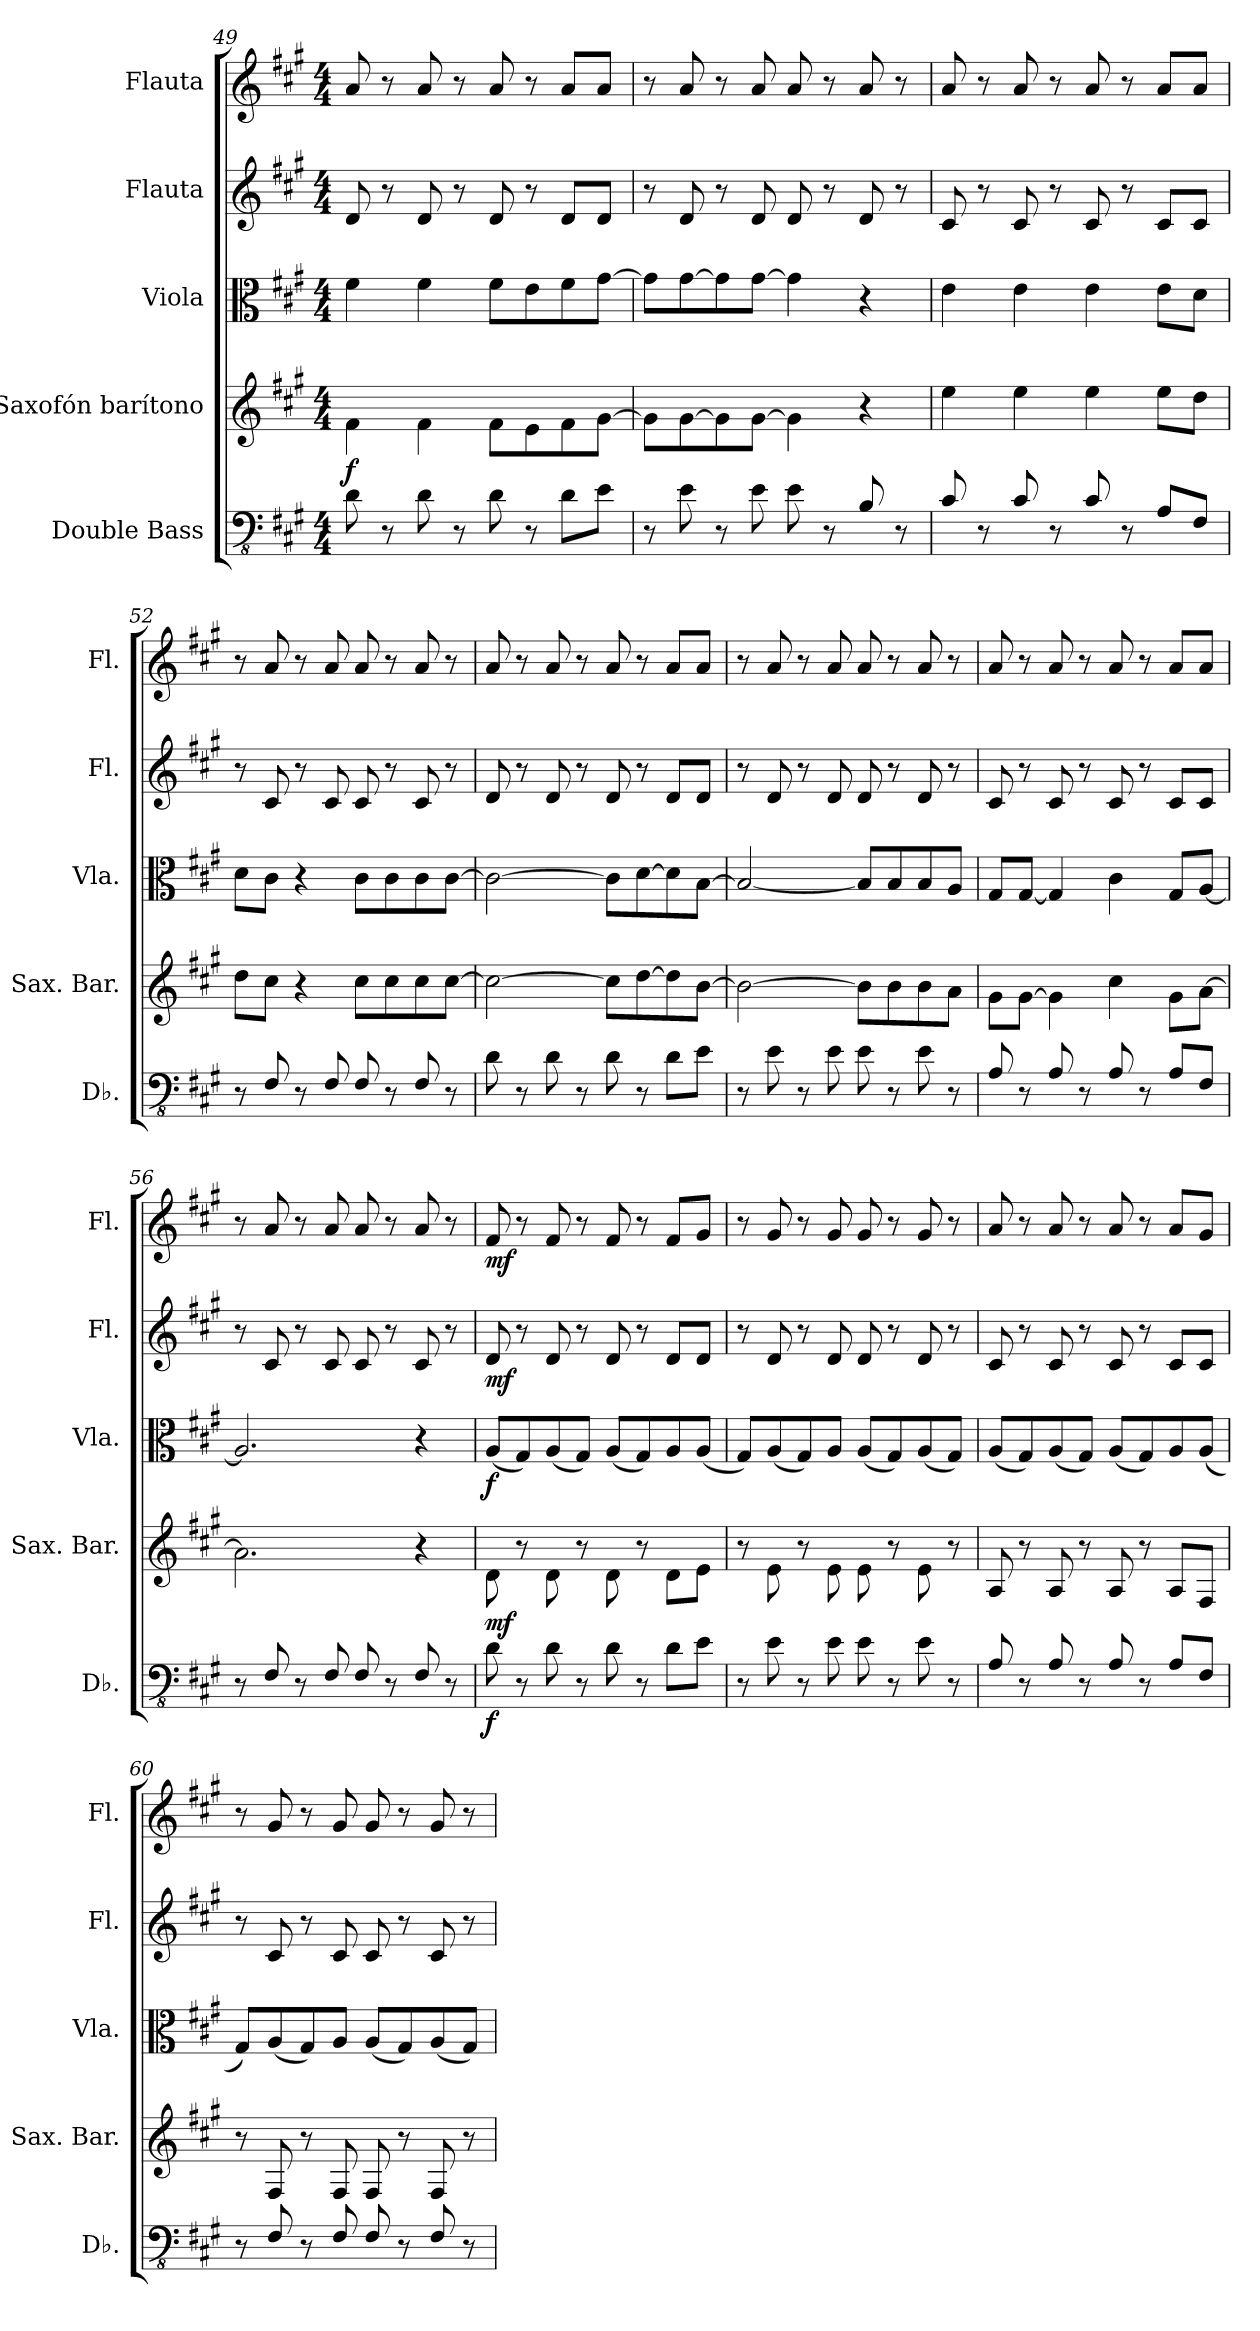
**kern	**dynam	**kern	**dynam	**kern	**dynam	**kern	**dynam	**kern	**dynam
*part5	*part5	*part4	*part4	*part3	*part3	*part2	*part2	*part1	*part1
*staff5	*staff5	*staff4	*staff4	*staff3	*staff3	*staff2	*staff2	*staff1	*staff1
*I"Double Bass	*	*I"Saxofón barítono	*	*I"Viola	*	*I"Flauta	*	*I"Flauta	*
*I'Db.	*	*I'Sax. Bar.	*	*I'Vla.	*	*I'Fl.	*	*I'Fl.	*
!!LO:LB:g=z
*clefFv4	*	*clefG2	*	*clefC3	*	*clefG2	*	*clefG2	*
*ITrd7c12	*	*ITrd12c21	*	*	*	*	*	*	*
*k[f#c#g#]	*	*k[f#c#g#]	*	*k[f#c#g#]	*	*k[f#c#g#]	*	*k[f#c#g#]	*
*M4/4	*	*M4/4	*	*M4/4	*	*M4/4	*	*M4/4	*
=49	=49	=49	=49	=49	=49	=49	=49	=49	=49
!	!	!	!LO:DY:b	!	!	!	!	!	!
8DD\	.	4F#\	f	4f#\	.	8d/	.	8a/	.
8r	.	.	.	.	.	8r	.	8r	.
8DD\	.	4F#\	.	4f#\	.	8d/	.	8a/	.
8r	.	.	.	.	.	8r	.	8r	.
8DD\	.	8F#\L	.	8f#\L	.	8d/	.	8a/	.
8r	.	8E\	.	8e\	.	8r	.	8r	.
8DD\L	.	8F#\	.	8f#\	.	8d/L	.	8a/L	.
8EE\J	.	[8G#\J	.	[8g#\J	.	8d/J	.	8a/J	.
=50	=50	=50	=50	=50	=50	=50	=50	=50	=50
8r	.	8G#\L]	.	8g#\L]	.	8r	.	8r	.
8EE\	.	[8G#\	.	[8g#\	.	8d/	.	8a/	.
8r	.	8G#\]	.	8g#\]	.	8r	.	8r	.
8EE\	.	[8G#\J	.	[8g#\J	.	8d/	.	8a/	.
8EE\	.	4G#\]	.	4g#\]	.	8d/	.	8a/	.
8r	.	.	.	.	.	8r	.	8r	.
8BBB/	.	4r	.	4r	.	8d/	.	8a/	.
8r	.	.	.	.	.	8r	.	8r	.
=51	=51	=51	=51	=51	=51	=51	=51	=51	=51
8CC#/	.	4e\	.	4e\	.	8c#/	.	8a/	.
8r	.	.	.	.	.	8r	.	8r	.
8CC#/	.	4e\	.	4e\	.	8c#/	.	8a/	.
8r	.	.	.	.	.	8r	.	8r	.
8CC#/	.	4e\	.	4e\	.	8c#/	.	8a/	.
8r	.	.	.	.	.	8r	.	8r	.
8AAA/L	.	8e\L	.	8e\L	.	8c#/L	.	8a/L	.
8FFF#/J	.	8d\J	.	8d\J	.	8c#/J	.	8a/J	.
!!LO:PB:g=z
=52	=52	=52	=52	=52	=52	=52	=52	=52	=52
8r	.	8d\L	.	8d\L	.	8r	.	8r	.
8FFF#/	.	8c#\J	.	8c#\J	.	8c#/	.	8a/	.
8r	.	4r	.	4r	.	8r	.	8r	.
8FFF#/	.	.	.	.	.	8c#/	.	8a/	.
8FFF#/	.	8c#\L	.	8c#\L	.	8c#/	.	8a/	.
8r	.	8c#\	.	8c#\	.	8r	.	8r	.
8FFF#/	.	8c#\	.	8c#\	.	8c#/	.	8a/	.
8r	.	[8c#\J	.	[8c#\J	.	8r	.	8r	.
=53	=53	=53	=53	=53	=53	=53	=53	=53	=53
8DD\	.	2c#\_	.	2c#\_	.	8d/	.	8a/	.
8r	.	.	.	.	.	8r	.	8r	.
8DD\	.	.	.	.	.	8d/	.	8a/	.
8r	.	.	.	.	.	8r	.	8r	.
8DD\	.	8c#\L]	.	8c#\L]	.	8d/	.	8a/	.
8r	.	[8d\	.	[8d\	.	8r	.	8r	.
8DD\L	.	8d\]	.	8d\]	.	8d/L	.	8a/L	.
8EE\J	.	[8B\J	.	[8B\J	.	8d/J	.	8a/J	.
=54	=54	=54	=54	=54	=54	=54	=54	=54	=54
8r	.	2B\_	.	2B/_	.	8r	.	8r	.
8EE\	.	.	.	.	.	8d/	.	8a/	.
8r	.	.	.	.	.	8r	.	8r	.
8EE\	.	.	.	.	.	8d/	.	8a/	.
8EE\	.	8B\L]	.	8B/L]	.	8d/	.	8a/	.
8r	.	8B\	.	8B/	.	8r	.	8r	.
8EE\	.	8B\	.	8B/	.	8d/	.	8a/	.
8r	.	8A\J	.	8A/J	.	8r	.	8r	.
!!LO:LB:g=z
=55	=55	=55	=55	=55	=55	=55	=55	=55	=55
8AAA/	.	8G#\L	.	8G#/L	.	8c#/	.	8a/	.
8r	.	[8G#\J	.	[8G#/J	.	8r	.	8r	.
8AAA/	.	4G#\]	.	4G#/]	.	8c#/	.	8a/	.
8r	.	.	.	.	.	8r	.	8r	.
8AAA/	.	4c#\	.	4c#\	.	8c#/	.	8a/	.
8r	.	.	.	.	.	8r	.	8r	.
8AAA/L	.	8G#\L	.	8G#/L	.	8c#/L	.	8a/L	.
8FFF#/J	.	[8A\J	.	[8A/J	.	8c#/J	.	8a/J	.
=56	=56	=56	=56	=56	=56	=56	=56	=56	=56
8r	.	2.A\]	.	2.A/]	.	8r	.	8r	.
8FFF#/	.	.	.	.	.	8c#/	.	8a/	.
8r	.	.	.	.	.	8r	.	8r	.
8FFF#/	.	.	.	.	.	8c#/	.	8a/	.
8FFF#/	.	.	.	.	.	8c#/	.	8a/	.
8r	.	.	.	.	.	8r	.	8r	.
8FFF#/	.	4r	.	4r	.	8c#/	.	8a/	.
8r	.	.	.	.	.	8r	.	8r	.
=57	=57	=57	=57	=57	=57	=57	=57	=57	=57
!	!LO:DY:b	!	!LO:DY:b	!	!LO:DY:b	!	!LO:DY:b	!	!LO:DY:b
8DD\	f	8D\	mf	(8A/L	f	8d/	mf	8f#/	mf
8r	.	8r	.	8G#/)	.	8r	.	8r	.
8DD\	.	8D\	.	(8A/	.	8d/	.	8f#/	.
8r	.	8r	.	8G#/J)	.	8r	.	8r	.
8DD\	.	8D\	.	(8A/L	.	8d/	.	8f#/	.
8r	.	8r	.	8G#/)	.	8r	.	8r	.
8DD\L	.	8D\L	.	8A/	.	8d/L	.	8f#/L	.
8EE\J	.	8E\J	.	(8A/J	.	8d/J	.	8g#/J	.
!!LO:PB:g=z
=58	=58	=58	=58	=58	=58	=58	=58	=58	=58
8r	.	8r	.	8G#/L)	.	8r	.	8r	.
8EE\	.	8E\	.	(8A/	.	8d/	.	8g#/	.
8r	.	8r	.	8G#/)	.	8r	.	8r	.
8EE\	.	8E\	.	8A/J	.	8d/	.	8g#/	.
8EE\	.	8E\	.	(8A/L	.	8d/	.	8g#/	.
8r	.	8r	.	8G#/)	.	8r	.	8r	.
8EE\	.	8E\	.	(8A/	.	8d/	.	8g#/	.
8r	.	8r	.	8G#/J)	.	8r	.	8r	.
=59	=59	=59	=59	=59	=59	=59	=59	=59	=59
8AAA/	.	8AA/	.	(8A/L	.	8c#/	.	8a/	.
8r	.	8r	.	8G#/)	.	8r	.	8r	.
8AAA/	.	8AA/	.	(8A/	.	8c#/	.	8a/	.
8r	.	8r	.	8G#/J)	.	8r	.	8r	.
8AAA/	.	8AA/	.	(8A/L	.	8c#/	.	8a/	.
8r	.	8r	.	8G#/)	.	8r	.	8r	.
8AAA/L	.	8AA/L	.	8A/	.	8c#/L	.	8a/L	.
8FFF#/J	.	8FF#/J	.	(8A/J	.	8c#/J	.	8g#/J	.
=60	=60	=60	=60	=60	=60	=60	=60	=60	=60
8r	.	8r	.	8G#/L)	.	8r	.	8r	.
8FFF#/	.	8FF#/	.	(8A/	.	8c#/	.	8g#/	.
8r	.	8r	.	8G#/)	.	8r	.	8r	.
8FFF#/	.	8FF#/	.	8A/J	.	8c#/	.	8g#/	.
8FFF#/	.	8FF#/	.	(8A/L	.	8c#/	.	8g#/	.
8r	.	8r	.	8G#/)	.	8r	.	8r	.
8FFF#/	.	8FF#/	.	(8A/	.	8c#/	.	8g#/	.
8r	.	8r	.	8G#/J)	.	8r	.	8r	.
=	=	=	=	=	=	=	=	=	=
*-	*-	*-	*-	*-	*-	*-	*-	*-	*-
